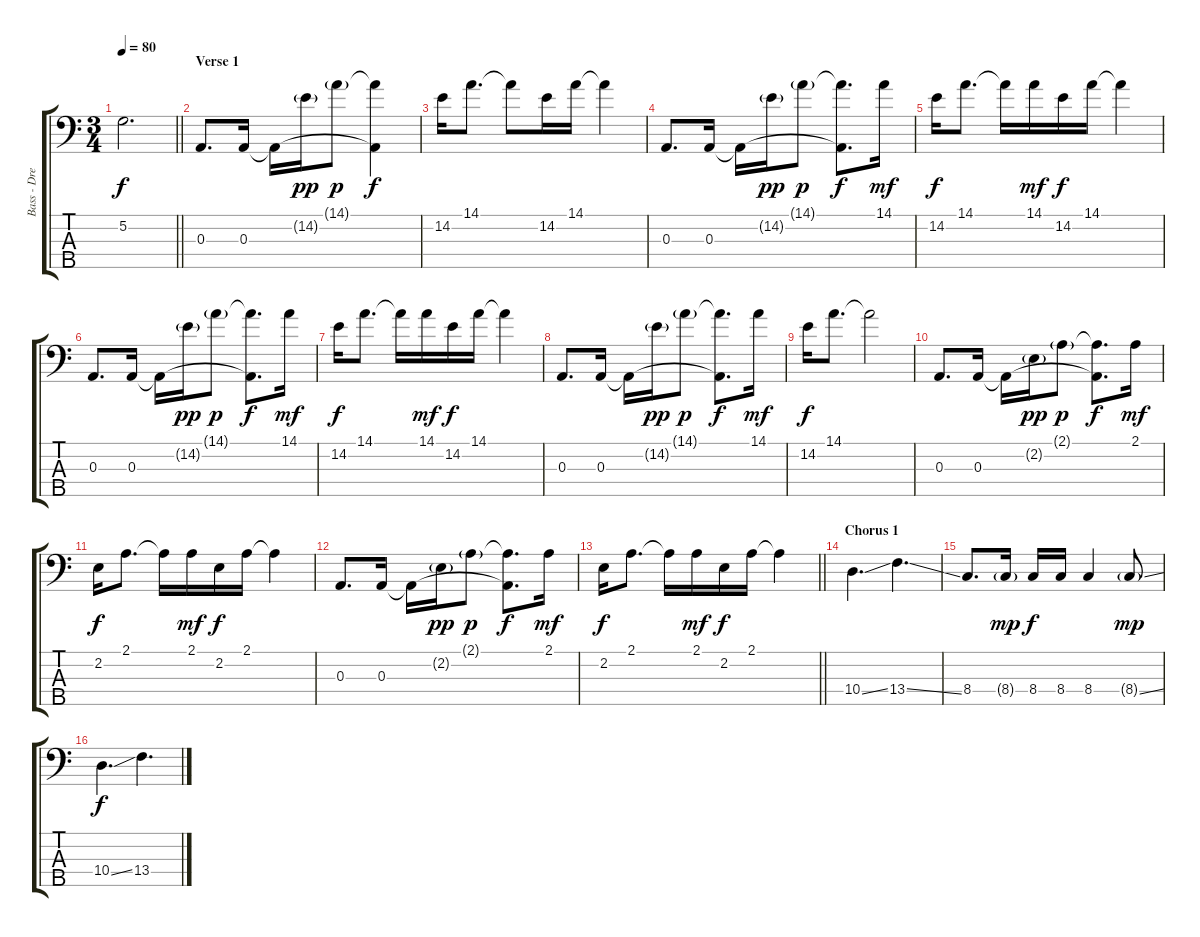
\track ("Bass - Drew Roulette" "Bass - Dre") {instrument electricbassfinger}
\staff {score tabs}
\tuning (G2 D2 A1 E1 B0) {hide}
\ts (3 4)
\tempo 80
\clef f4
\barLineRight lightlight
\ks c
5.2{t}.2{d dy f} |
\section ("" "Verse 1")
0.3.8{d} 0.3.16 0.3{t}.16 14.2{g}.16{dy pp} 14.1{g}.8{dy p} (14.1{t} 0.3{t}).4{dy f} |
14.2.16 14.1.8{d} 14.1{t}.8 14.2.16 14.1.16 14.1{t}.4 |
0.3.8{d} 0.3.16 0.3{t}.16 14.2{g}.16{dy pp} 14.1{g}.8{dy p} (14.1{t} 0.3{t}).8{d dy f} 14.1.16{dy mf} |
14.2.16{dy f} 14.1.8{d} 14.1{t}.16 14.1.16{dy mf} 14.2.16{dy f} 14.1.16 14.1{t}.4 |
0.3.8{d} 0.3.16 0.3{t}.16 14.2{g}.16{dy pp} 14.1{g}.8{dy p} (14.1{t} 0.3{t}).8{d dy f} 14.1.16{dy mf} |
14.2.16{dy f} 14.1.8{d} 14.1{t}.16 14.1.16{dy mf} 14.2.16{dy f} 14.1.16 14.1{t}.4 |
0.3.8{d} 0.3.16 0.3{t}.16 14.2{g}.16{dy pp} 14.1{g}.8{dy p} (14.1{t} 0.3{t}).8{d dy f} 14.1.16{dy mf} |
14.2.16{dy f} 14.1.8{d} 14.1{t}.2 |
0.3.8{d} 0.3.16 0.3{t}.16 2.2{g}.16{dy pp} 2.1{g}.8{dy p} (2.1{t} 0.3{t}).8{d dy f} 2.1.16{dy mf} |
2.2.16{dy f} 2.1.8{d} 2.1{t}.16 2.1.16{dy mf} 2.2.16{dy f} 2.1.16 2.1{t}.4 |
0.3.8{d} 0.3.16 0.3{t}.16 2.2{g}.16{dy pp} 2.1{g}.8{dy p} (2.1{t} 0.3{t}).8{d dy f} 2.1.16{dy mf} |
\barLineRight lightlight
2.2.16{dy f} 2.1.8{d} 2.1{t}.16 2.1.16{dy mf} 2.2.16{dy f} 2.1.16 2.1{t}.4 |
\section ("" "Chorus 1")
10.4{ss}.4{d} 13.4{ss}.4{d} |
8.4.8{d} 8.4{g}.16{dy mp} 8.4.16{dy f} 8.4.16 8.4.4 8.4{ss g}.8{dy mp} |
10.4{ss}.4{d dy f} 13.4{ss}.4{d}
